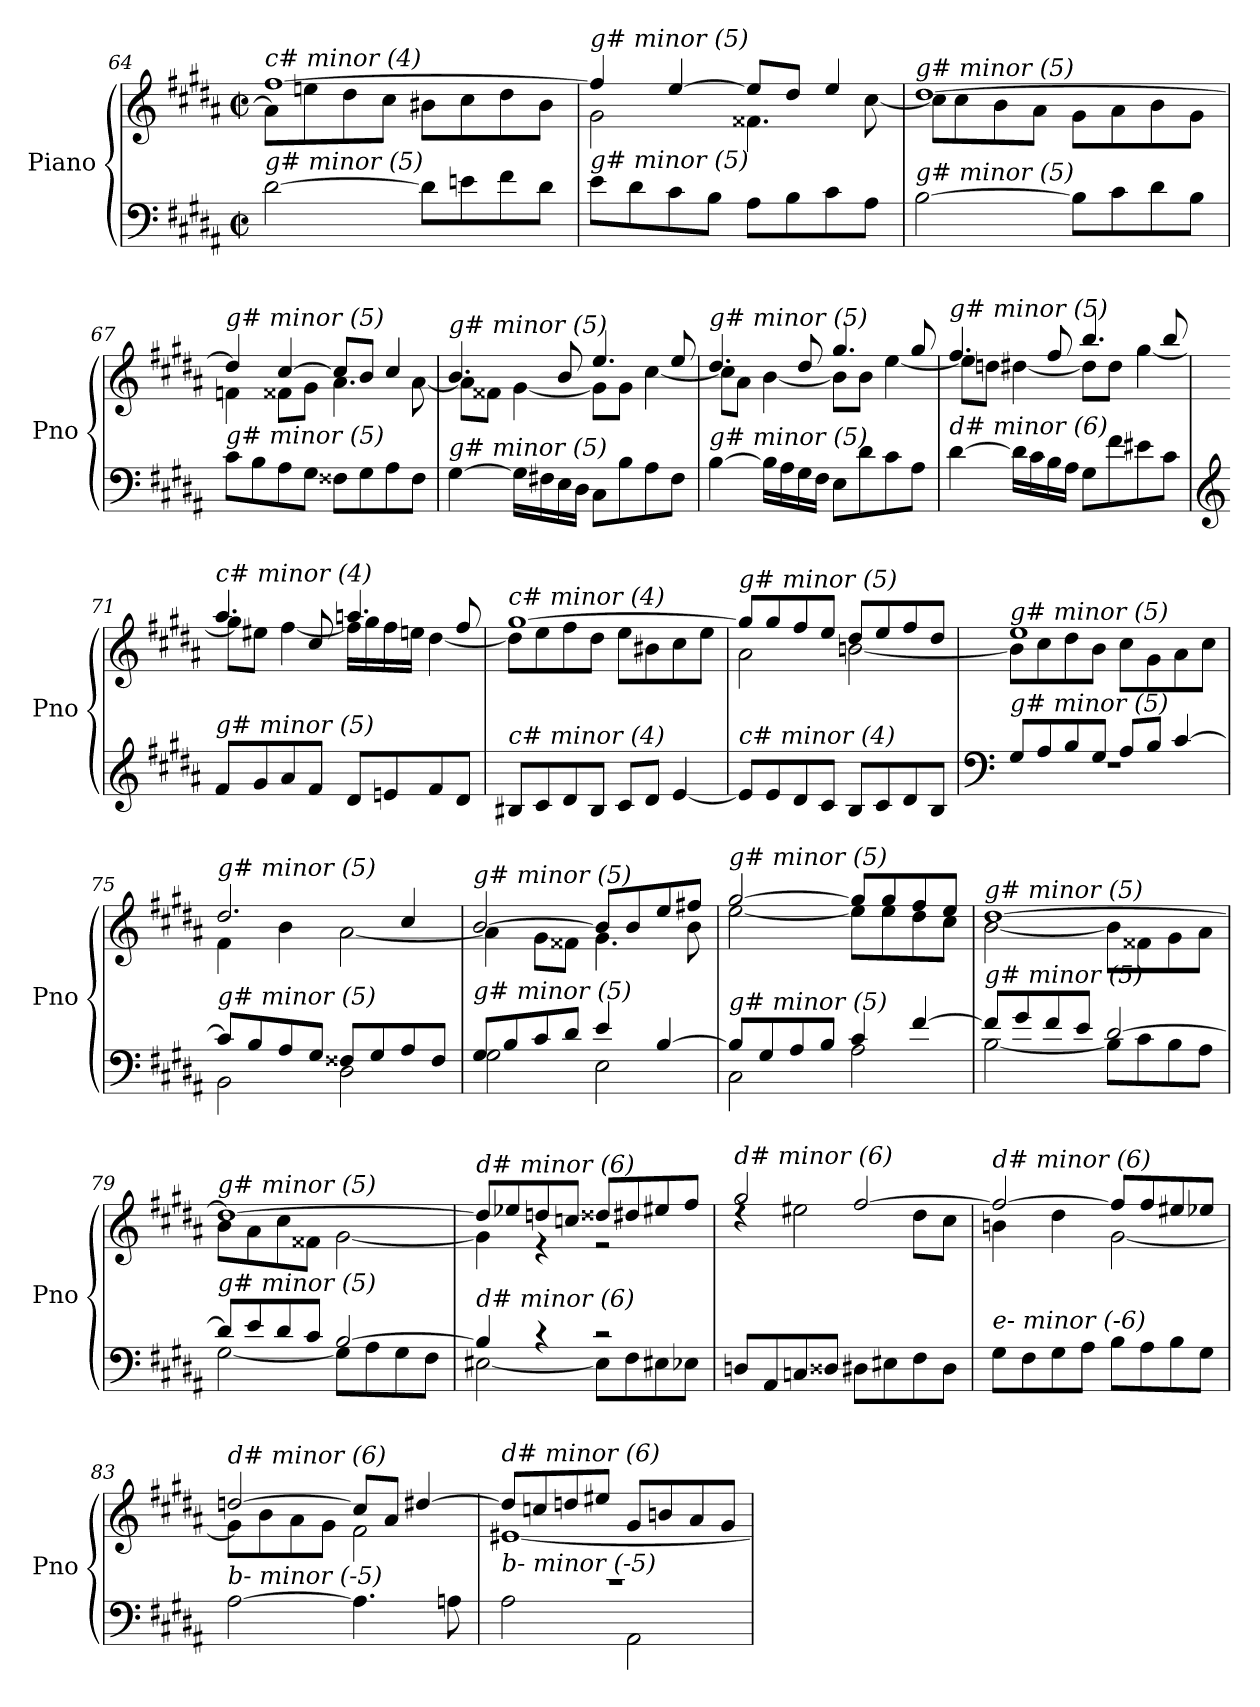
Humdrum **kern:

**kern	**kern
*part1	*part1
*staff2	*staff1
*I"Piano	*
*I'Pno	*
!!LO:LB:g=z
*clefF4	*clefG2
*k[f#c#g#d#a#]	*k[f#c#g#d#a#]
*M2/2	*M2/2
*met(c|)	*met(c|)
=64	=64
*	*^
!	!LO:TX:i:t=c# minor (4)	!
!LO:TX:i:t=g# minor (5)	!	!
[2d#\	[1ff#	8a#\L]
.	.	8een\
.	.	8dd#\
.	.	8cc#\J
8d#\L]	.	8b#X\L
8en\	.	8cc#\
8f#\	.	8dd#\
8d#\J	.	8b#\J
=65	=65	=65
!	!LO:TX:i:t=g# minor (5)	!
!LO:TX:i:t=g# minor (5)	!	!
8e\L	4ff#/]	2g#\
8d#\	.	.
8c#\	[4ee/	.
8B\J	.	.
8A#\L	8ee/L]	4.f##X\
8B\	8dd#/J	.
8c#\	4ee/	.
8A#\J	.	[8cc#\
=66	=66	=66
!	!LO:TX:i:t=g# minor (5)	!
!LO:TX:i:t=g# minor (5)	!	!
[2B\	[1dd#	8cc#\L]
.	.	8cc#\
.	.	8b\
.	.	8a#\J
8B\L]	.	8g#\L
8c#\	.	8a#\
8d#\	.	8b\
8B\J	.	8g#\J
=67	=67	=67
!	!LO:TX:i:t=g# minor (5)	!
!LO:TX:i:t=g# minor (5)	!	!
8c#\L	4dd#/]	4fni\
8B\	.	.
8A#\	[4cc#/	8f##X\L
8G#\J	.	8g#\J
8F##X\L	8cc#/L]	4.a#\
8G#\	8b/J	.
8A#\	4cc#/	.
8F##\J	.	[8a#\
=68	=68	=68
!	!LO:TX:i:t=g# minor (5)	!
!LO:TX:i:t=g# minor (5)	!	!
[4G#\	4.b/	8a#\L]
.	.	8f##X\J
16G#\LL]	.	[4g#\
16F#X\	.	.
16E\	8b/	.
16D#\JJ	.	.
8C#\L	4.ee/	8g#\L]
8B\	.	8g#\J
8A#\	.	[4cc#\
8F#\J	8ee/	.
!!LO:LB:g=z	!!
=69	=69	=69
!	!LO:TX:i:t=g# minor (5)	!
!LO:TX:i:t=g# minor (5)	!	!
[4B\	4.dd#/	8cc#\L]
.	.	8a#\J
16B\LL]	.	[4b\
16A#\	.	.
16G#\	8dd#/	.
16F#\JJ	.	.
8E\L	4.gg#/	8b\L]
8d#\	.	8b\J
8c#\	.	[4ee\
8A#\J	8gg#/	.
=70	=70	=70
!	!LO:TX:i:t=g# minor (5)	!
!LO:TX:i:t=d# minor (6)	!	!
[4d#\	4.ff#/	8ee\L]
.	.	8ddni\J
16d#\LL]	.	[4dd#\
16c#\	.	.
16B\	8ff#/	.
16A#\JJ	.	.
8G#\L	4.bb/	8dd#\L]
8f#\	.	8dd#\J
8e#X\	.	[4gg#\
8c#\J	8bb/	.
=71	=71	=71
*clefG2	*	*
!	!LO:TX:i:t=c# minor (4)	!
!LO:TX:i:t=g# minor (5)	!	!
8f#/L	4.aa#/	8gg#\L]
8g#/	.	8ee#X\J
8a#/	.	[4ff#\
8f#/J	8cc#/	.
8d#/L	4.aan/	16ff#\LL]
.	.	16gg#\
8en/	.	16ff#\
.	.	16een\JJ
8f#/	.	[4dd#\
8d#/J	8ff#/	.
=72	=72	=72
!	!LO:TX:i:t=c# minor (4)	!
!LO:TX:i:t=c# minor (4)	!	!
8B#X/L	[1gg#	8dd#\L]
8c#/	.	8ee\
8d#/	.	8ff#\
8B#/J	.	8dd#\J
8c#/L	.	8ee\L
8d#/J	.	8b#X\
[4e/	.	8cc#\
.	.	8ee\J
!!LO:LB:g=z	!!
=73	=73	=73
!	!LO:TX:i:t=g# minor (5)	!
!LO:TX:i:t=c# minor (4)	!	!
8e/L]	8gg#/L]	2a#\
8e/	8gg#/	.
8d#/	8ff#/	.
8c#/J	8ee/J	.
8B/L	8dd#/L	[2bn\
8c#/	8ee/	.
8d#/	8ff#/	.
8B/J	8dd#/J	.
=74	=74	=74
*clefF4	*	*
*^	*	*
!	!	!LO:TX:i:t=g# minor (5)	!
!LO:TX:i:t=g# minor (5)	!	!	!
8G#/L	1rF	1ee	8b\L]
8A#/	.	.	8cc#\
8B/	.	.	8dd#\
8G#/J	.	.	8b\J
8A#/L	.	.	8cc#\L
8B/J	.	.	8g#\
[4c#/	.	.	8a#\
.	.	.	8cc#\J
=75	=75	=75	=75
!	!	!LO:TX:i:t=g# minor (5)	!
!LO:TX:i:t=g# minor (5)	!	!	!
8c#/L]	2BB\	2.dd#/	4f#\
8B/	.	.	.
8A#/	.	.	4b\
8G#/J	.	.	.
8F##X/L	2D#\	.	[2a#\
8G#/	.	.	.
8A#/	.	4cc#/	.
8F##/J	.	.	.
=76	=76	=76	=76
!	!	!LO:TX:i:t=g# minor (5)	!
!LO:TX:i:t=g# minor (5)	!	!	!
8G#/L	2G#\	[2b/	4a#\]
8B/	.	.	.
8c#/	.	.	8g#\L
8d#/J	.	.	8f##X\J
4e/	2E\	8b/L]	4.g#\
.	.	8b/	.
[4B/	.	8ee/	.
.	.	8ff#X/J	8b\
=77	=77	=77	=77
!	!	!LO:TX:i:t=g# minor (5)	!
!LO:TX:i:t=g# minor (5)	!	!	!
8B/L]	2C#\	[2gg#/	[2ee\
8G#/	.	.	.
8A#/	.	.	.
8B/J	.	.	.
4c#/	2A#\	8gg#/L]	8ee\L]
.	.	8gg#/	8ee\
[4f#/	.	8ff#/	8dd#\
.	.	8ee/J	8cc#\J
!!LO:PB:g=z	!!
=78	=78	=78	=78
!	!	!LO:TX:i:t=g# minor (5)	!
!LO:TX:i:t=g# minor (5)	!	!	!
8f#/L]	[2B\	[1dd#	[2b\
8g#/	.	.	.
8f#/	.	.	.
8e/J	.	.	.
[2d#/	8B\L]	.	8b\L]
.	8c#\	.	8f##X\
.	8B\	.	8g#\
.	8A#\J	.	8a#\J
=79	=79	=79	=79
!	!	!LO:TX:i:t=g# minor (5)	!
!LO:TX:i:t=g# minor (5)	!	!	!
8d#/L]	[2G#\	1dd#_	8b\L
8e/	.	.	8a#\
8d#/	.	.	8cc#\
8c#/J	.	.	8f##X\J
[2B/	8G#\L]	.	[2g#\
.	8A#\	.	.
.	8G#\	.	.
.	8F#\J	.	.
=80	=80	=80	=80
!	!	!LO:TX:i:t=d# minor (6)	!
!LO:TX:i:t=d# minor (6)	!	!	!
4B/]	[2E#X\	8dd#/L]	4g#\]
.	.	8ee-Xj/	.
4r	.	8ddni/	4r
.	.	8ccni/J	.
2r	8E#\L]	8dd##Xi/L	2r
.	8F#\	8dd#/	.
.	8E#X\	8ee#X/	.
.	8E-Xj\J	8ff#/J	.
=81	=81	=81	=81
!	!	!LO:TX:i:t=d# minor (6)	!
!LO:TX:i:t=g minor (-2)	!	!	!
*v	*v	*	*
8Dni/L	2gg#/	4rdd
8AA#/	.	.
8Cni/	.	2ee#X\
8D##i/J	.	.
8D#\L	[2ff#/	.
8E#X\	.	.
8F#\	.	8dd#\L
8D#\J	.	8cc#\J
=82	=82	=82
!	!LO:TX:i:t=d# minor (6)	!
!LO:TX:i:t=e- minor (-6)	!	!
8G#\L	2ff#/_	4bn\
8F#\	.	.
8G#\	.	4dd#\
8A#\J	.	.
8B\L	8ff#/L]	[2g#\
8A#\	8ff#/	.
8B\	8ee#X/	.
8G#\J	8ee-Xj/J	.
!!LO:LB:g=z	!!
=83	=83	=83
!	!LO:TX:i:t=d# minor (6)	!
!LO:TX:i:t=b- minor (-5)	!	!
[2A#\	[2ddni/	8g#\L]
.	.	8b\
.	.	8a#\
.	.	8g#\J
4.A#\]	8cc##/L]	2f#\
.	8a#/J	.
.	[4dd#/	.
8Ani\	.	.
=84	=84	=84
*^	*	*
!	!	!LO:TX:i:t=d# minor (6)	!
!LO:TX:i:t=b- minor (-5)	!	!	!
1r	2A#\	8dd#/L]	[1e#X
.	.	8ccni/	.
.	.	8ddni/	.
.	.	8ee#X/J	.
.	2AA#\	8g#/L	.
.	.	8bn/	.
.	.	8a#/	.
.	.	8g#/J	.
*v	*v	*	*
*	*v	*v
=	=
*-	*-
